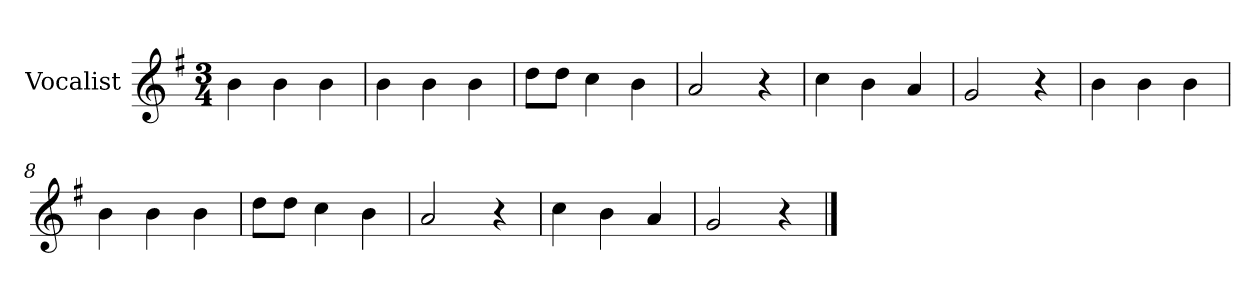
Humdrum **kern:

**kern
*part1
*staff1
*I"Vocalist
*k[f#]
*G:
*M3/4
=1
4b
4b
4b
=2
4b
4b
4b
=3
8ddL
8ddJ
4cc
4b
=4
2a
4r
=5
4cc
4b
4a
=6
2g
4r
=7
4b
4b
4b
=8
4b
4b
4b
=9
8ddL
8ddJ
4cc
4b
=10
2a
4r
=11
4cc
4b
4a
=12
2g
4r
==
*-
